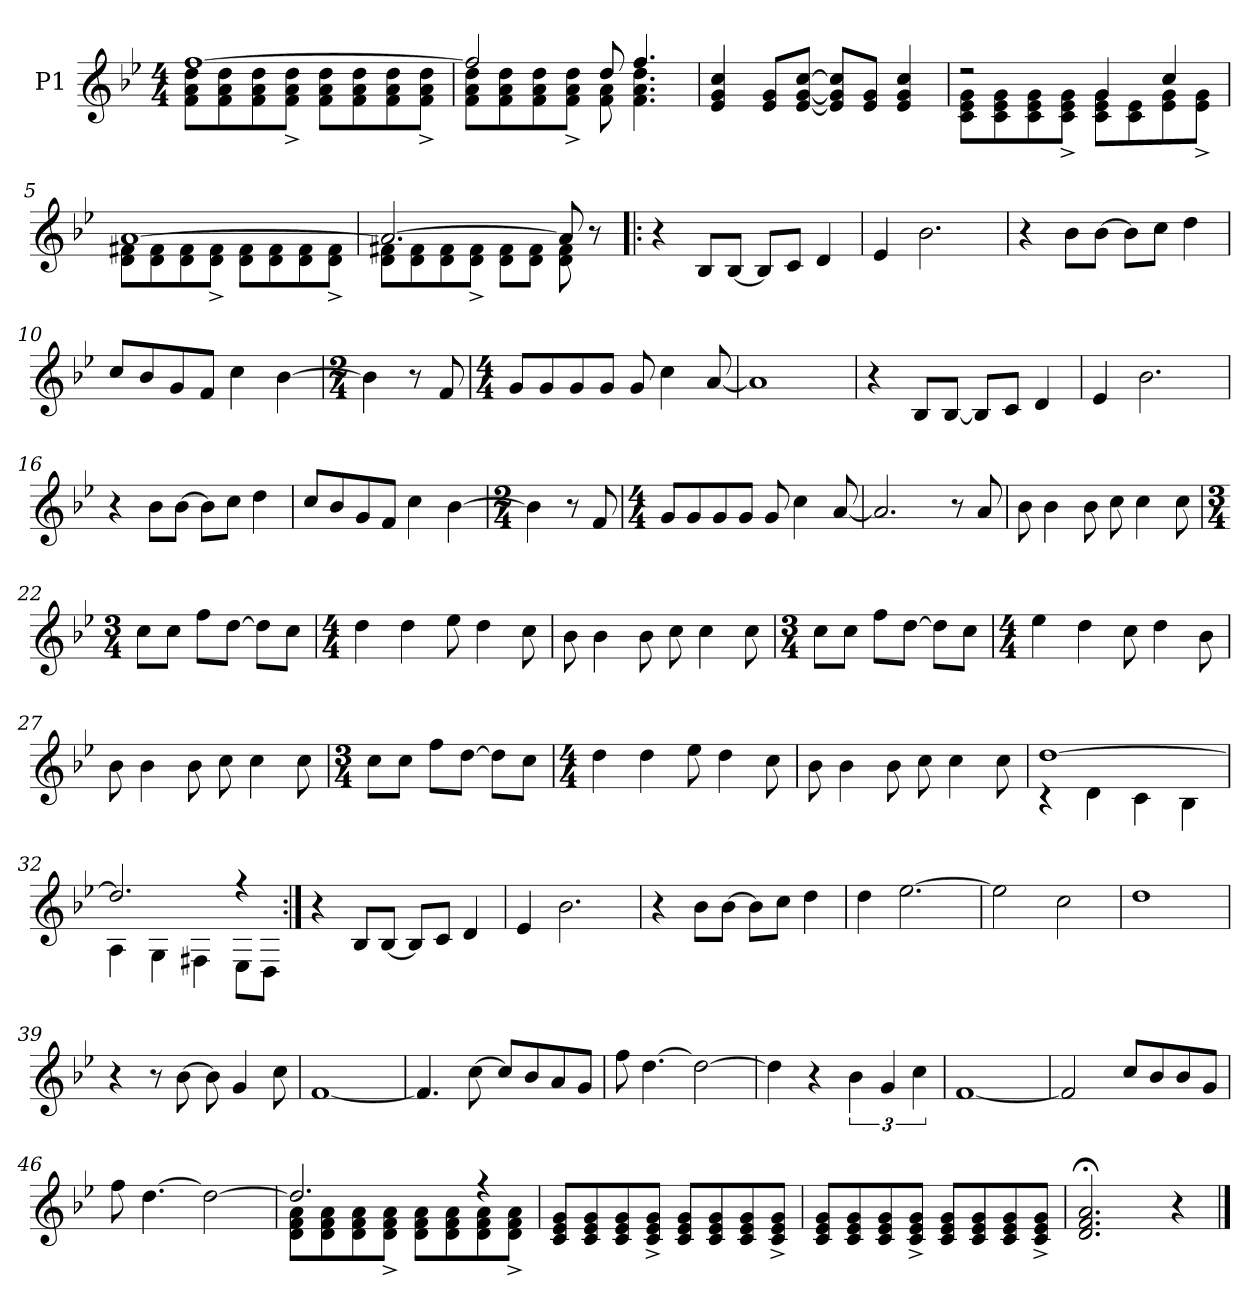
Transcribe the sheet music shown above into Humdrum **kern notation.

**kern
*part1
*staff1
*I"P1
*clefG2
*k[b-e-]
*B-:
*M4/4
*MM133
=1
*^
[>1ff	8f\ 8a\ 8dd\L
.	8f\ 8a\ 8dd\
.	8f\ 8a\ 8dd\
.	8f\^ 8a\^ 8dd\^J
.	8f\ 8a\ 8dd\L
.	8f\ 8a\ 8dd\
.	8f\ 8a\ 8dd\
.	8f\^ 8a\^ 8dd\^J
=2	=2
2ff/]	8f\ 8a\ 8dd\L
.	8f\ 8a\ 8dd\
.	8f\ 8a\ 8dd\
.	8f\^ 8a\^ 8dd\^J
8dd/	8f\ 8a\
4.ff/	4.f\ 4.a\ 4.dd\
*v	*v
=3
4e-/ 4g/ 4cc/
8e-/ 8g/L
[<8e-/ [<8g/ [>8cc/J
8e-/] 8g/] 8cc/]L
8e-/ 8g/J
4e-/ 4g/ 4cc/
=4
*^
2r	8c\ 8e-\ 8g\L
.	8c\ 8e-\ 8g\
.	8c\ 8e-\ 8g\
.	8c\^ 8e-\^ 8g\^J
4g/	8c\ 8e-\ 8g\L
.	8c\ 8e-\
4cc/	8e-\ 8g\
.	8e-\^ 8g\^J
!!LO:LB:g=z	!!
=5	=5
[>1a	8d\ 8f#X\L
.	8d\ 8f#\
.	8d\ 8f#\
.	8d\^ 8f#\^J
.	8d\ 8f#\L
.	8d\ 8f#\
.	8d\ 8f#\
.	8d\^ 8f#\^J
=6	=6
2.a/_	8d\ 8f#X\L
.	8d\ 8f#\
.	8d\ 8f#\
.	8d\^ 8f#\^J
.	8d\ 8f#\L
.	8d\ 8f#\J
8a/]	8d\ 8f#\
8r	8ryy
*v	*v
=7!|:
4r
8B-/L
[<8B-/J
8B-/L]
8c/J
4d/
=8
4e-/
2.b-\
=9
4r
8b-\L
[>8b-\J
8b-\L]
8cc\J
4dd\
!!LO:LB:g=z
=10
8cc/L
8b-/
8g/
8f/J
4cc\
[>4b-\
=11
*M2/4
4b-\]
8r
8f/
=12
*M4/4
8g/L
8g/
8g/
8g/J
8g/
4cc\
[<8a/
=13
1a]
=14
4r
8B-/L
[<8B-/J
8B-/L]
8c/J
4d/
=15
4e-/
2.b-\
!!LO:LB:g=z
=16
4r
8b-\L
[>8b-\J
8b-\L]
8cc\J
4dd\
=17
8cc/L
8b-/
8g/
8f/J
4cc\
[>4b-\
=18
*M2/4
4b-\]
8r
8f/
=19
*M4/4
8g/L
8g/
8g/
8g/J
8g/
4cc\
[<8a/
=20
2.a/]
8r
8a/
!!LO:LB:g=z
=21
8b-\
4b-\
8b-\
8cc\
4cc\
8cc\
=22
*M3/4
8cc\L
8cc\J
8ff\L
[>8dd\J
8dd\L]
8cc\J
=23
*M4/4
4dd\
4dd\
8ee-\
4dd\
8cc\
=24
8b-\
4b-\
8b-\
8cc\
4cc\
8cc\
!!LO:LB:g=z
=25
*M3/4
8cc\L
8cc\J
8ff\L
[>8dd\J
8dd\L]
8cc\J
=26
*M4/4
4ee-\
4dd\
8cc\
4dd\
8b-\
=27
8b-\
4b-\
8b-\
8cc\
4cc\
8cc\
=28
*M3/4
8cc\L
8cc\J
8ff\L
[>8dd\J
8dd\L]
8cc\J
=29
*M4/4
4dd\
4dd\
8ee-\
4dd\
8cc\
!!LO:LB:g=z
=30
8b-\
4b-\
8b-\
8cc\
4cc\
8cc\
=31
*^
[>1dd	4r
.	4d\
.	4c\
.	4B-\
=32	=32
2.dd/]	4A\
.	4G\
.	4F#X\
4r	8E-\L
.	8D\J
*v	*v
=33:|!
4r
8B-/L
[<8B-/J
8B-/L]
8c/J
4d/
=34
4e-/
2.b-\
=35
4r
8b-\L
[>8b-\J
8b-\L]
8cc\J
4dd\
!!LO:LB:g=z
=36
4dd\
[>2.ee-\
=37
2ee-\]
2cc\
=38
1dd
=39
4r
8r
[>8b-\
8b-\]
4g/
8cc\
=40
[<1f
=41
4.f/]
[>8cc\
8cc/L]
8b-/
8a/
8g/J
=42
8ff\
[>4.dd\
2dd\_
!!LO:LB:g=z
=43
4dd\]
4r
6b-\
6g/
6cc\
=44
[<1f
=45
2f/]
8cc/L
8b-/
8b-/
8g/J
=46
8ff\
[>4.dd\
2dd\_
!!LO:LB:g=z
=47
*^
2.dd/]	8d\ 8f\ 8a\L
.	8d\ 8f\ 8a\
.	8d\ 8f\ 8a\
.	8d\^ 8f\^ 8a\^J
.	8d\ 8f\ 8a\L
.	8d\ 8f\ 8a\
4r	8d\ 8f\ 8a\
.	8d\^ 8f\^ 8a\^J
*v	*v
=48
8c/ 8e-/ 8g/L
8c/ 8e-/ 8g/
8c/ 8e-/ 8g/
8c/^ 8e-/^ 8g/^J
8c/ 8e-/ 8g/L
8c/ 8e-/ 8g/
8c/ 8e-/ 8g/
8c/^ 8e-/^ 8g/^J
=49
8c/ 8e-/ 8g/L
8c/ 8e-/ 8g/
8c/ 8e-/ 8g/
8c/^ 8e-/^ 8g/^J
8c/ 8e-/ 8g/L
8c/ 8e-/ 8g/
8c/ 8e-/ 8g/
8c/^ 8e-/^ 8g/^J
=50
2.d/;< 2.f/;< 2.a/;<
4r
==
*-
